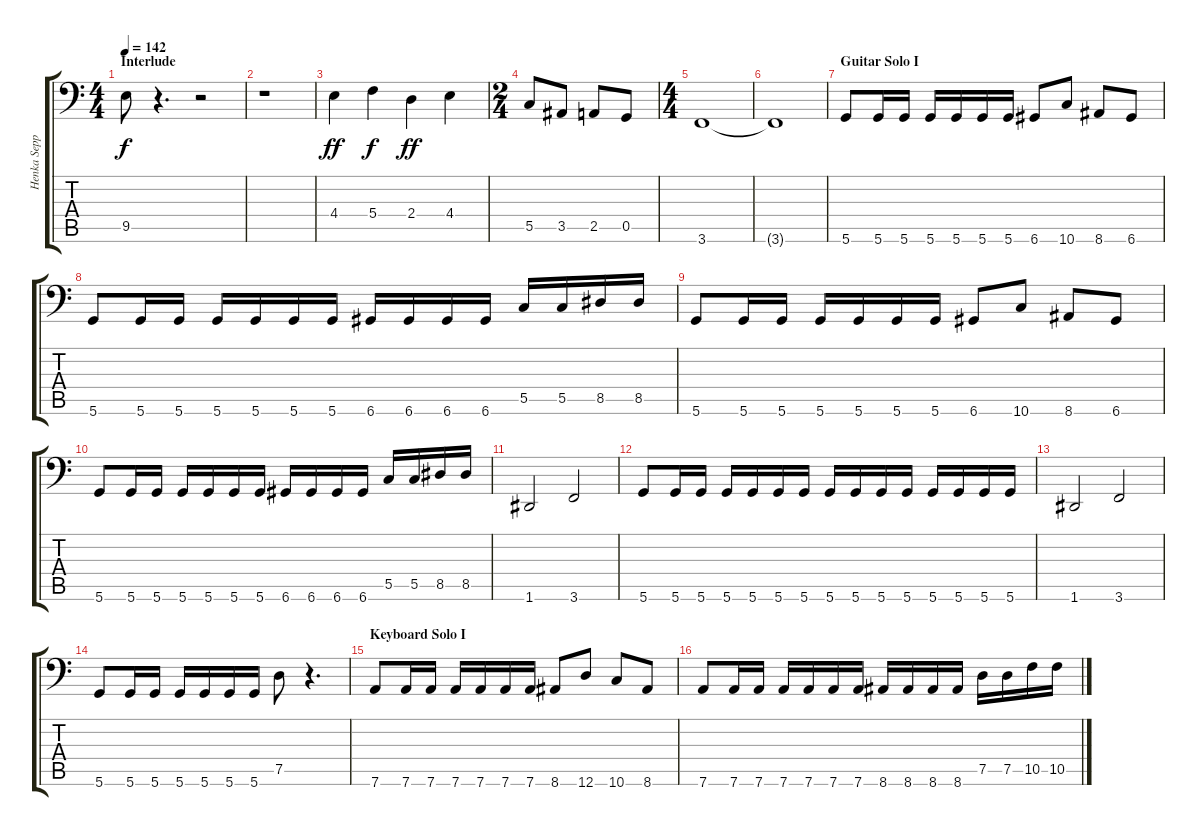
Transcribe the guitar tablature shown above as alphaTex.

\track ("Henka Seppäla" "Henka Sepp") {instrument electricbasspick}
\staff {score tabs}
\tuning (D3 A2 F2 C2 G1 D1) {hide}
\ts (4 4)
\section ("" "Interlude")
\tempo 142
\clef f4
\ks c
9.5.8{dy f} r.4{d} r.2 |
r.1 |
4.4.4{dy ff} 5.4.4{dy f} 2.4.4{dy ff} 4.4.4 |
\ts (2 4)
5.5.8 3.5.8 2.5.8 0.5.8 |
\ts (4 4)
3.6.1 |
3.6{t}.1 |
\section ("" "Guitar Solo I")
5.6.8 5.6.16 5.6.16 5.6.16 5.6.16 5.6.16 5.6.16 6.6.8 10.6.8 8.6.8 6.6.8 |
5.6.8 5.6.16 5.6.16 5.6.16 5.6.16 5.6.16 5.6.16 6.6.16 6.6.16 6.6.16 6.6.16 5.5.16 5.5.16 8.5.16 8.5.16 |
5.6.8 5.6.16 5.6.16 5.6.16 5.6.16 5.6.16 5.6.16 6.6.8 10.6.8 8.6.8 6.6.8 |
5.6.8 5.6.16 5.6.16 5.6.16 5.6.16 5.6.16 5.6.16 6.6.16 6.6.16 6.6.16 6.6.16 5.5.16 5.5.16 8.5.16 8.5.16 |
1.6.2 3.6.2 |
5.6.8 5.6.16 5.6.16 5.6.16 5.6.16 5.6.16 5.6.16 5.6.16 5.6.16 5.6.16 5.6.16 5.6.16 5.6.16 5.6.16 5.6.16 |
1.6.2 3.6.2 |
5.6.8 5.6.16 5.6.16 5.6.16 5.6.16 5.6.16 5.6.16 7.5.8 r.4{d} |
\section ("" "Keyboard Solo I")
7.6.8 7.6.16 7.6.16 7.6.16 7.6.16 7.6.16 7.6.16 8.6.8 12.6.8 10.6.8 8.6.8 |
7.6.8 7.6.16 7.6.16 7.6.16 7.6.16 7.6.16 7.6.16 8.6.16 8.6.16 8.6.16 8.6.16 7.5.16 7.5.16 10.5.16 10.5.16
